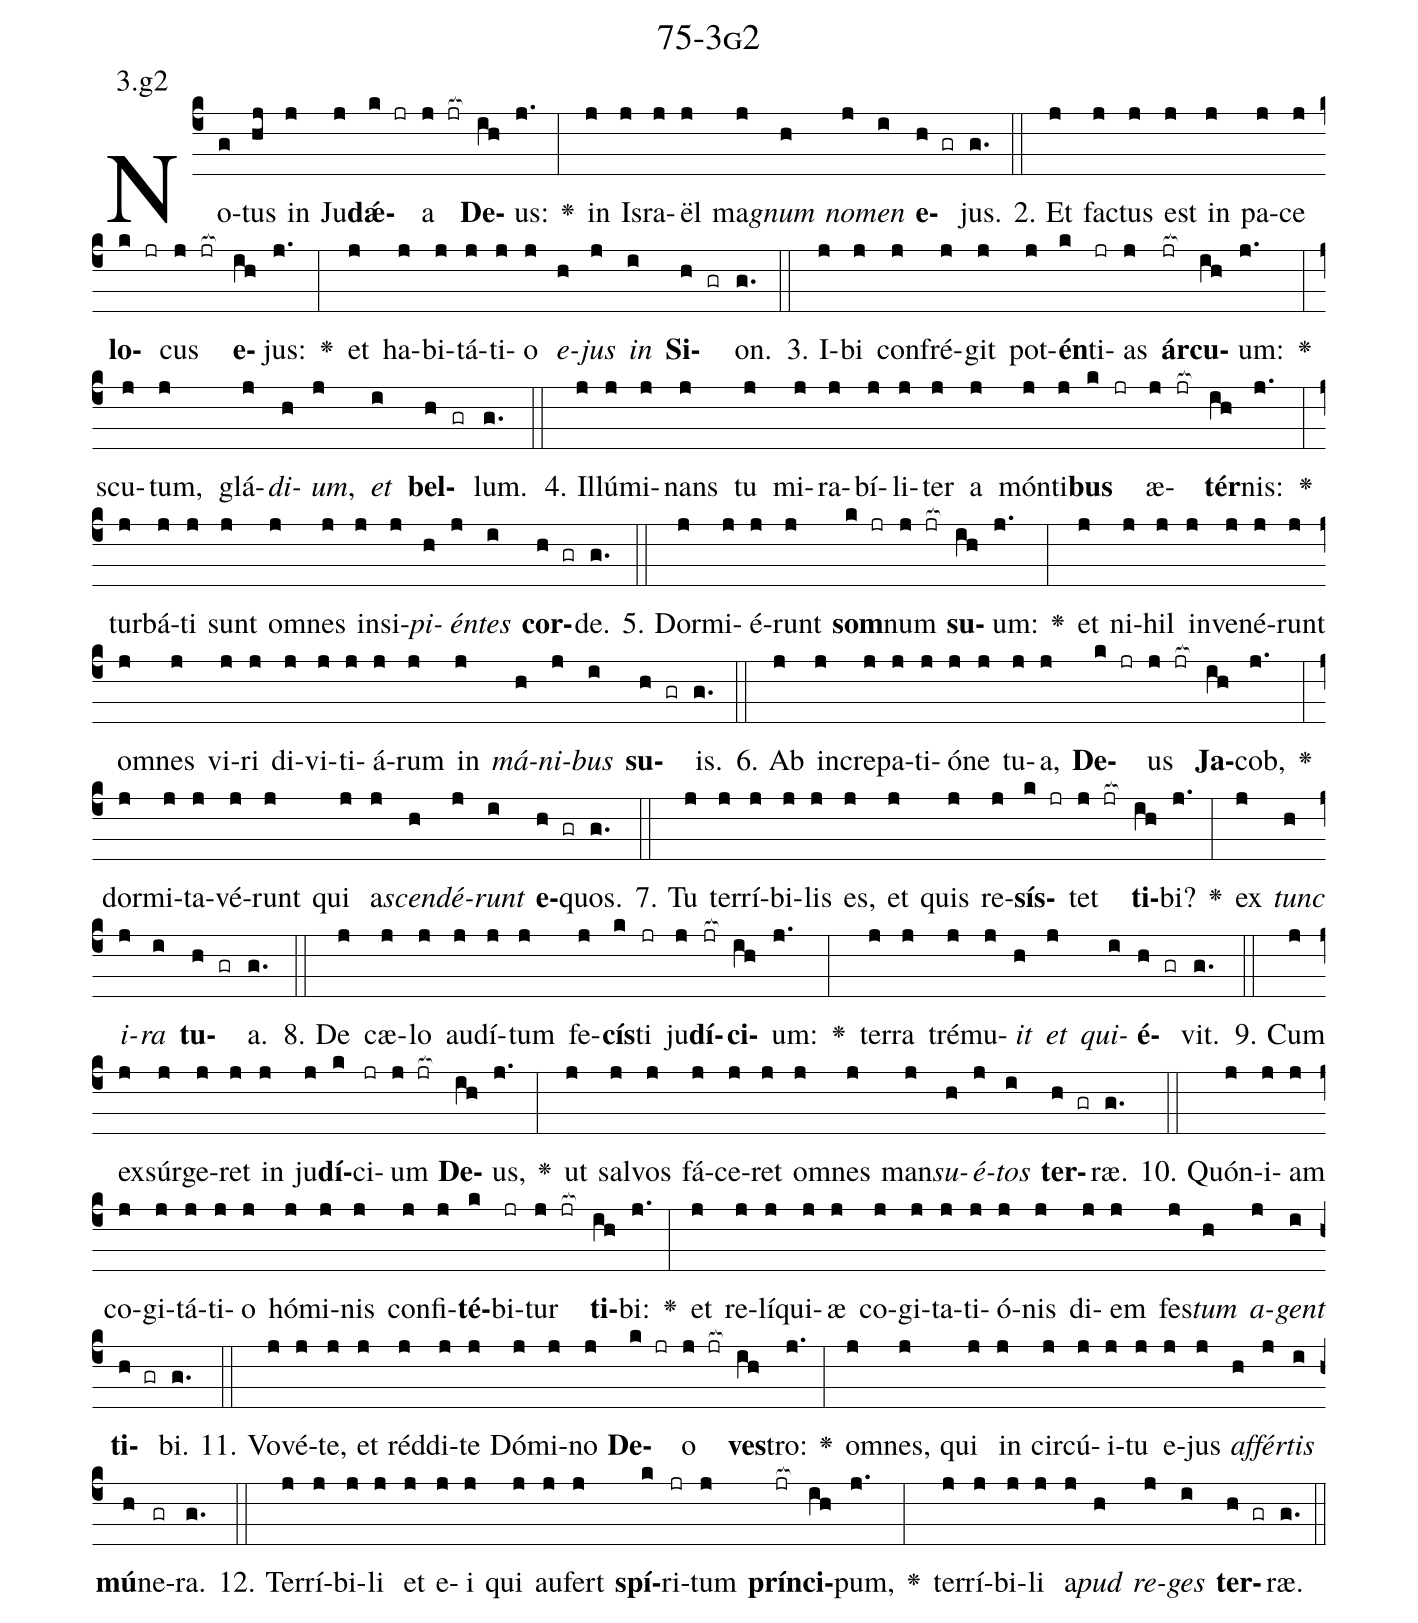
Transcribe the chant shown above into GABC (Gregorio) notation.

name: 75-3g2;
annotation: 3.g2;
%%
(c4)No(g)tus(hj) in(j) Ju(j)<b>dǽ</b>(k jr)a(j jr[ocb:1{]) <b>De</b>(ih[ocb:0}])us:(j.) <v>\greheightstar</v>(:) in(j) Is(j)ra(j)ël(j) ma(j)<i>gnum</i>(h) <i>no</i>(j)<i>men</i>(i) <b>e</b>(h gr)jus.(g.) (::)
2. Et(j) fac(j)tus(j) est(j) in(j) pa(j)ce(j) <b>lo</b>(k jr)cus(j jr[ocb:1{]) <b>e</b>(ih[ocb:0}])jus:(j.) <v>\greheightstar</v>(:) et(j) ha(j)bi(j)tá(j)ti(j)o(j) <i>e</i>(h)<i>jus</i>(j) <i>in</i>(i) <b>Si</b>(h gr)on.(g.) (::)
3. I(j)bi(j) con(j)fré(j)git(j) pot(j)<b>én</b>(k)ti(jr)as(j) <b>ár</b>(jr[ocb:1{])<b>cu</b>(ih[ocb:0}])um:(j.) <v>\greheightstar</v>(:) scu(j)tum,(j) glá(j)<i>di</i>(h)<i>um</i>,(j) <i>et</i>(i) <b>bel</b>(h gr)lum.(g.) (::)
4. Il(j)lú(j)mi(j)nans(j) tu(j) mi(j)ra(j)bí(j)li(j)ter(j) a(j) món(j)ti(j)<b>bus</b>(k jr) æ(j jr[ocb:1{])<b>tér</b>(ih[ocb:0}])nis:(j.) <v>\greheightstar</v>(:) tur(j)bá(j)ti(j) sunt(j) om(j)nes(j) in(j)si(j)<i>pi</i>(h)<i>én</i>(j)<i>tes</i>(i) <b>cor</b>(h gr)de.(g.) (::)
5. Dor(j)mi(j)é(j)runt(j) <b>som</b>(k jr)num(j jr[ocb:1{]) <b>su</b>(ih[ocb:0}])um:(j.) <v>\greheightstar</v>(:) et(j) ni(j)hil(j) in(j)ve(j)né(j)runt(j) om(j)nes(j) vi(j)ri(j) di(j)vi(j)ti(j)á(j)rum(j) in(j) <i>má</i>(h)<i>ni</i>(j)<i>bus</i>(i) <b>su</b>(h gr)is.(g.) (::)
6. Ab(j) in(j)cre(j)pa(j)ti(j)ó(j)ne(j) tu(j)a,(j) <b>De</b>(k jr)us(j jr[ocb:1{]) <b>Ja</b>(ih[ocb:0}])cob,(j.) <v>\greheightstar</v>(:) dor(j)mi(j)ta(j)vé(j)runt(j) qui(j) a(j)<i>scen</i>(h)<i>dé</i>(j)<i>runt</i>(i) <b>e</b>(h gr)quos.(g.) (::)
7. Tu(j) ter(j)rí(j)bi(j)lis(j) es,(j) et(j) quis(j) re(j)<b>sís</b>(k jr)tet(j jr[ocb:1{]) <b>ti</b>(ih[ocb:0}])bi?(j.) <v>\greheightstar</v>(:) ex(j) <i>tunc</i>(h) <i>i</i>(j)<i>ra</i>(i) <b>tu</b>(h gr)a.(g.) (::)
8. De(j) cæ(j)lo(j) au(j)dí(j)tum(j) fe(j)<b>cís</b>(k)ti(jr) ju(j)<b>dí</b>(jr[ocb:1{])<b>ci</b>(ih[ocb:0}])um:(j.) <v>\greheightstar</v>(:) ter(j)ra(j) tré(j)mu(j)<i>it</i>(h) <i>et</i>(j) <i>qui</i>(i)<b>é</b>(h gr)vit.(g.) (::)
9. Cum(j) ex(j)súr(j)ge(j)ret(j) in(j) ju(j)<b>dí</b>(k)ci(jr)um(j jr[ocb:1{]) <b>De</b>(ih[ocb:0}])us,(j.) <v>\greheightstar</v>(:) ut(j) sal(j)vos(j) fá(j)ce(j)ret(j) om(j)nes(j) man(j)<i>su</i>(h)<i>é</i>(j)<i>tos</i>(i) <b>ter</b>(h gr)ræ.(g.) (::)
10. Quón(j)i(j)am(j) co(j)gi(j)tá(j)ti(j)o(j) hó(j)mi(j)nis(j) con(j)fi(j)<b>té</b>(k)bi(jr)tur(j jr[ocb:1{]) <b>ti</b>(ih[ocb:0}])bi:(j.) <v>\greheightstar</v>(:) et(j) re(j)lí(j)qui(j)æ(j) co(j)gi(j)ta(j)ti(j)ó(j)nis(j) di(j)em(j) fes(j)<i>tum</i>(h) <i>a</i>(j)<i>gent</i>(i) <b>ti</b>(h gr)bi.(g.) (::)
11. Vo(j)vé(j)te,(j) et(j) réd(j)di(j)te(j) Dó(j)mi(j)no(j) <b>De</b>(k jr)o(j jr[ocb:1{]) <b>ves</b>(ih[ocb:0}])tro:(j.) <v>\greheightstar</v>(:) om(j)nes,(j) qui(j) in(j) cir(j)cú(j)i(j)tu(j) e(j)jus(j) <i>af</i>(h)<i>fér</i>(j)<i>tis</i>(i) <b>mú</b>(h)ne(gr)ra.(g.) (::)
12. Ter(j)rí(j)bi(j)li(j) et(j) e(j)i(j) qui(j) au(j)fert(j) <b>spí</b>(k)ri(jr)tum(j) <b>prín</b>(jr[ocb:1{])<b>ci</b>(ih[ocb:0}])pum,(j.) <v>\greheightstar</v>(:) ter(j)rí(j)bi(j)li(j) a(j)<i>pud</i>(h) <i>re</i>(j)<i>ges</i>(i) <b>ter</b>(h gr)ræ.(g.) (::)
